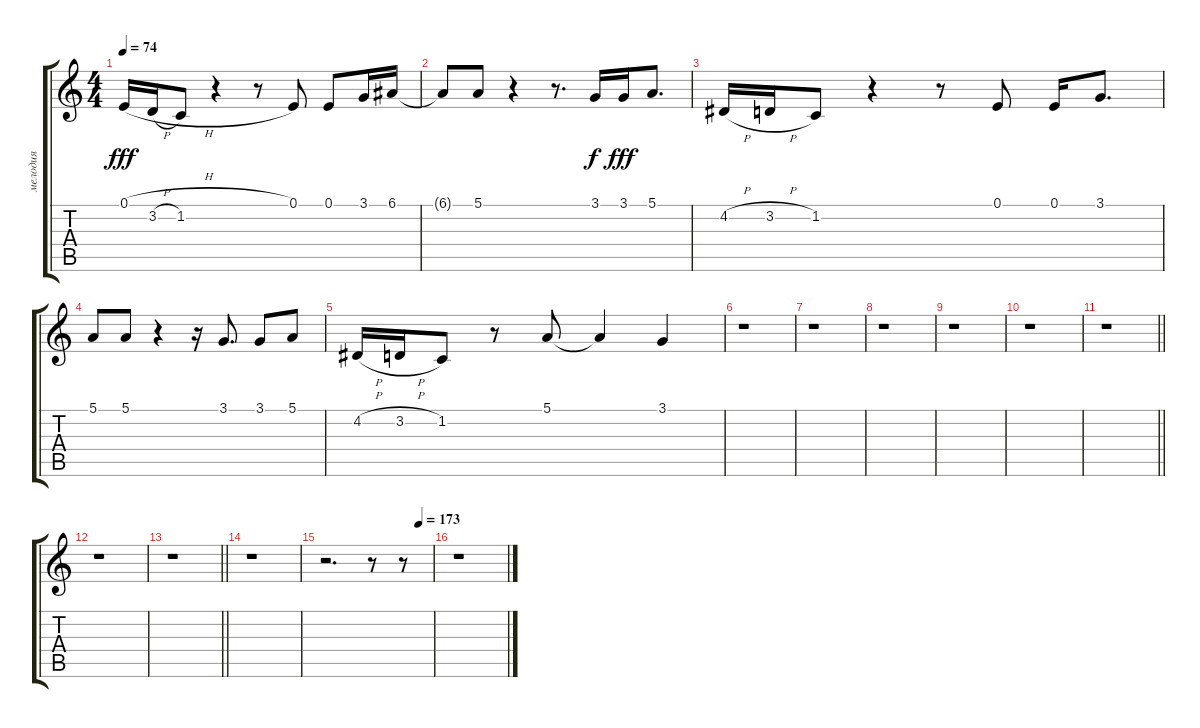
\track ("мелодия" "мелодия") {instrument accordion}
\staff {score tabs}
\tuning (E4 B3 G3 D3 A2 E2) {hide}
\ts (4 4)
\tempo 74
\clef g2
\ks aminor
0.1{h}.16{dy fff} 3.2{h}.16 1.2.8 r.4 r.8 0.1.8 0.1.8 3.1.16 6.1.16 |
6.1{t}.8 5.1.8 r.4 r.8{d} 3.1.16{dy f beam merge} 3.1.16{dy fff} 5.1.8{d} |
4.2{h}.16 3.2{h}.16 1.2.8 r.4 r.8 0.1.8 0.1.16 3.1.8{d} |
5.1.8 5.1.8 r.4 r.16 3.1.8{d} 3.1.8 5.1.8 |
4.2{h}.16 3.2{h}.16 1.2.8 r.8 5.1.8 5.1{t}.4 3.1.4 |
r.1 |
r.1 |
r.1 |
r.1 |
r.1 |
\barLineRight lightlight
r.1 |
\section ("" "")
r.1 |
\barLineRight lightlight
r.1 |
r.1 |
\tempo (173 0.875)
r.2{d} r.8 r.8 |
r.1
